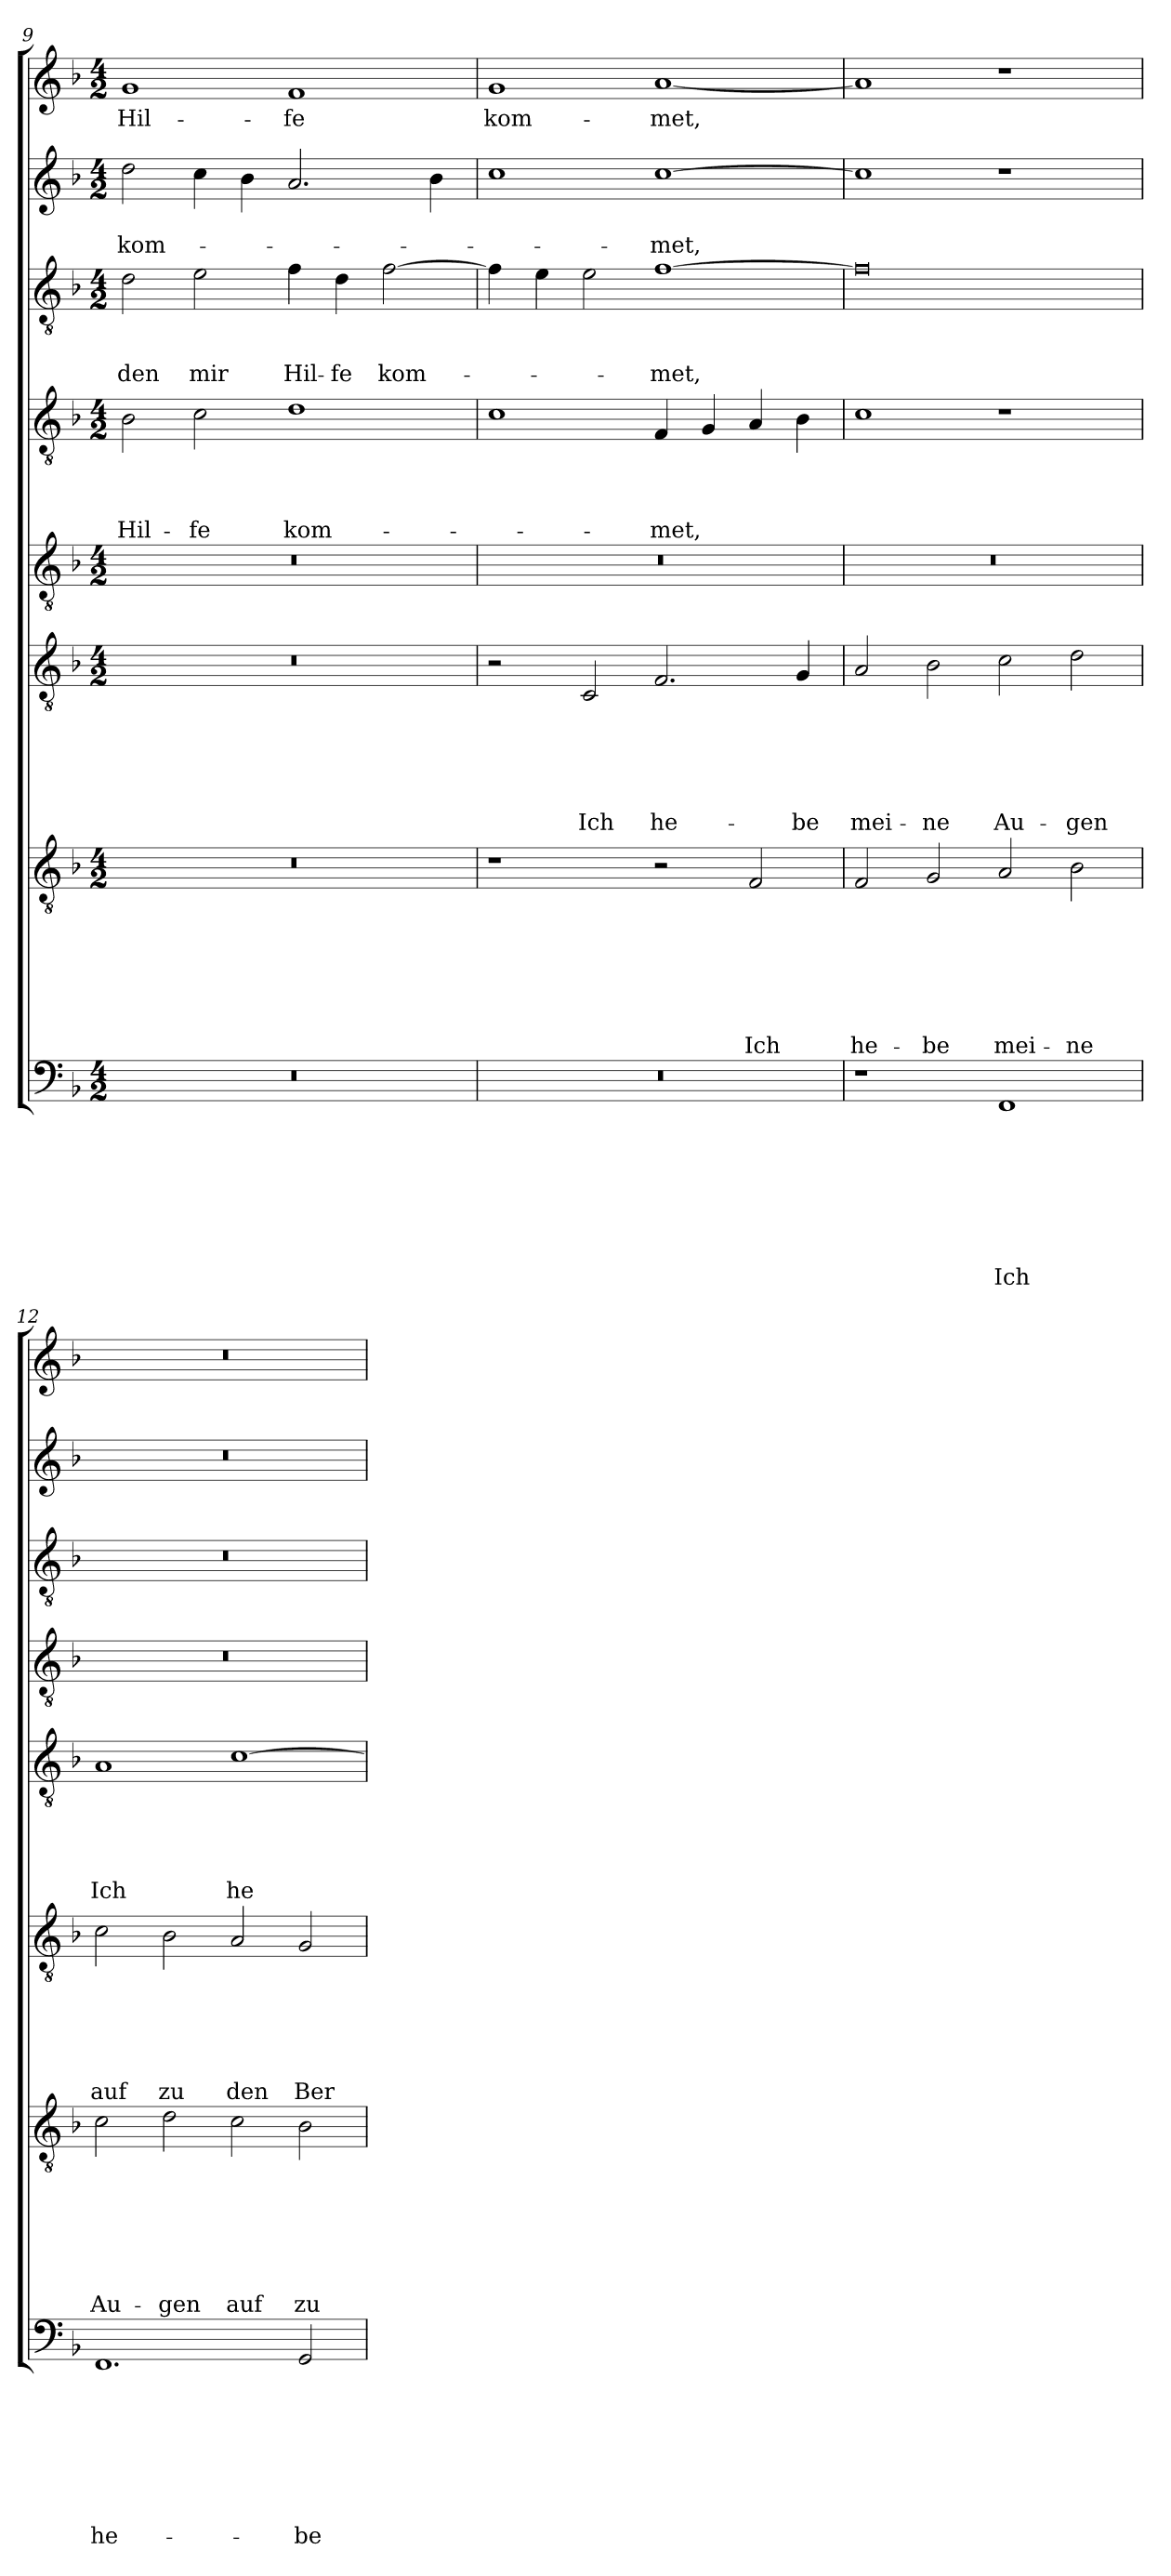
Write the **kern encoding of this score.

**kern	**text	**text	**text	**text	**text	**text	**text	**text	**kern	**text	**text	**text	**text	**text	**text	**text	**kern	**text	**text	**text	**text	**text	**text	**kern	**text	**text	**text	**text	**text	**kern	**text	**text	**text	**text	**kern	**text	**text	**text	**kern	**text	**text	**kern	**text
*part8	*part8	*part8	*part8	*part8	*part8	*part8	*part8	*part8	*part7	*part7	*part7	*part7	*part7	*part7	*part7	*part7	*part6	*part6	*part6	*part6	*part6	*part6	*part6	*part5	*part5	*part5	*part5	*part5	*part5	*part4	*part4	*part4	*part4	*part4	*part3	*part3	*part3	*part3	*part2	*part2	*part2	*part1	*part1
*staff8	*staff8	*staff8	*staff8	*staff8	*staff8	*staff8	*staff8	*staff8	*staff7	*staff7	*staff7	*staff7	*staff7	*staff7	*staff7	*staff7	*staff6	*staff6	*staff6	*staff6	*staff6	*staff6	*staff6	*staff5	*staff5	*staff5	*staff5	*staff5	*staff5	*staff4	*staff4	*staff4	*staff4	*staff4	*staff3	*staff3	*staff3	*staff3	*staff2	*staff2	*staff2	*staff1	*staff1
*clefF4	*	*	*	*	*	*	*	*	*clefGv2	*	*	*	*	*	*	*	*clefGv2	*	*	*	*	*	*	*clefGv2	*	*	*	*	*	*clefGv2	*	*	*	*	*clefGv2	*	*	*	*clefG2	*	*	*clefG2	*
*k[b-]	*	*	*	*	*	*	*	*	*k[b-]	*	*	*	*	*	*	*	*k[b-]	*	*	*	*	*	*	*k[b-]	*	*	*	*	*	*k[b-]	*	*	*	*	*k[b-]	*	*	*	*k[b-]	*	*	*k[b-]	*
*d:	*	*	*	*	*	*	*	*	*d:	*	*	*	*	*	*	*	*d:	*	*	*	*	*	*	*d:	*	*	*	*	*	*d:	*	*	*	*	*d:	*	*	*	*d:	*	*	*d:	*
*M4/2	*	*	*	*	*	*	*	*	*M4/2	*	*	*	*	*	*	*	*M4/2	*	*	*	*	*	*	*M4/2	*	*	*	*	*	*M4/2	*	*	*	*	*M4/2	*	*	*	*M4/2	*	*	*M4/2	*
=9	=9	=9	=9	=9	=9	=9	=9	=9	=9	=9	=9	=9	=9	=9	=9	=9	=9	=9	=9	=9	=9	=9	=9	=9	=9	=9	=9	=9	=9	=9	=9	=9	=9	=9	=9	=9	=9	=9	=9	=9	=9	=9	=9
0r	.	.	.	.	.	.	.	.	0r	.	.	.	.	.	.	.	0r	.	.	.	.	.	.	0r	.	.	.	.	.	2B-\	.	.	.	Hil-	2d\	.	.	den	2dd\	.	kom-	1g	Hil-
.	.	.	.	.	.	.	.	.	.	.	.	.	.	.	.	.	.	.	.	.	.	.	.	.	.	.	.	.	.	2c\	.	.	.	-fe	2e\	.	.	mir	4cc\	.	.	.	.
.	.	.	.	.	.	.	.	.	.	.	.	.	.	.	.	.	.	.	.	.	.	.	.	.	.	.	.	.	.	.	.	.	.	.	.	.	.	.	4b-\	.	.	.	.
.	.	.	.	.	.	.	.	.	.	.	.	.	.	.	.	.	.	.	.	.	.	.	.	.	.	.	.	.	.	1d	.	.	.	kom-	4f\	.	.	Hil-	2.a/	.	.	1f	-fe
.	.	.	.	.	.	.	.	.	.	.	.	.	.	.	.	.	.	.	.	.	.	.	.	.	.	.	.	.	.	.	.	.	.	.	4d\	.	.	-fe	.	.	.	.	.
.	.	.	.	.	.	.	.	.	.	.	.	.	.	.	.	.	.	.	.	.	.	.	.	.	.	.	.	.	.	.	.	.	.	.	[2f\	.	.	kom-	.	.	.	.	.
.	.	.	.	.	.	.	.	.	.	.	.	.	.	.	.	.	.	.	.	.	.	.	.	.	.	.	.	.	.	.	.	.	.	.	.	.	.	.	4b-\	.	.	.	.
=10	=10	=10	=10	=10	=10	=10	=10	=10	=10	=10	=10	=10	=10	=10	=10	=10	=10	=10	=10	=10	=10	=10	=10	=10	=10	=10	=10	=10	=10	=10	=10	=10	=10	=10	=10	=10	=10	=10	=10	=10	=10	=10	=10
0r	.	.	.	.	.	.	.	.	1r	.	.	.	.	.	.	.	2r	.	.	.	.	.	.	0r	.	.	.	.	.	1c	.	.	.	.	4f\]	.	.	.	1cc	.	.	1g	kom-
.	.	.	.	.	.	.	.	.	.	.	.	.	.	.	.	.	.	.	.	.	.	.	.	.	.	.	.	.	.	.	.	.	.	.	4e\	.	.	.	.	.	.	.	.
.	.	.	.	.	.	.	.	.	.	.	.	.	.	.	.	.	2C/	.	.	.	.	.	Ich	.	.	.	.	.	.	.	.	.	.	.	2e\	.	.	.	.	.	.	.	.
.	.	.	.	.	.	.	.	.	2r	.	.	.	.	.	.	.	2.F/	.	.	.	.	.	he-	.	.	.	.	.	.	4F/	.	.	.	-met,	[1f	.	.	-met,	[1cc	.	-met,	[1a	-met,
.	.	.	.	.	.	.	.	.	.	.	.	.	.	.	.	.	.	.	.	.	.	.	.	.	.	.	.	.	.	4G/	.	.	.	.	.	.	.	.	.	.	.	.	.
.	.	.	.	.	.	.	.	.	2F/	.	.	.	.	.	.	Ich	.	.	.	.	.	.	.	.	.	.	.	.	.	4A/	.	.	.	.	.	.	.	.	.	.	.	.	.
.	.	.	.	.	.	.	.	.	.	.	.	.	.	.	.	.	4G/	.	.	.	.	.	-be	.	.	.	.	.	.	4B-\	.	.	.	.	.	.	.	.	.	.	.	.	.
!!LO:PB:g=z
=11	=11	=11	=11	=11	=11	=11	=11	=11	=11	=11	=11	=11	=11	=11	=11	=11	=11	=11	=11	=11	=11	=11	=11	=11	=11	=11	=11	=11	=11	=11	=11	=11	=11	=11	=11	=11	=11	=11	=11	=11	=11	=11	=11
1r	.	.	.	.	.	.	.	.	2F/	.	.	.	.	.	.	he-	2A/	.	.	.	.	.	mei-	0r	.	.	.	.	.	1c	.	.	.	.	0f]	.	.	.	1cc]	.	.	1a]	.
.	.	.	.	.	.	.	.	.	2G/	.	.	.	.	.	.	-be	2B-\	.	.	.	.	.	-ne	.	.	.	.	.	.	.	.	.	.	.	.	.	.	.	.	.	.	.	.
1FF	.	.	.	.	.	.	.	Ich	2A/	.	.	.	.	.	.	mei-	2c\	.	.	.	.	.	Au-	.	.	.	.	.	.	1r	.	.	.	.	.	.	.	.	1r	.	.	1r	.
.	.	.	.	.	.	.	.	.	2B-\	.	.	.	.	.	.	-ne	2d\	.	.	.	.	.	-gen	.	.	.	.	.	.	.	.	.	.	.	.	.	.	.	.	.	.	.	.
=12	=12	=12	=12	=12	=12	=12	=12	=12	=12	=12	=12	=12	=12	=12	=12	=12	=12	=12	=12	=12	=12	=12	=12	=12	=12	=12	=12	=12	=12	=12	=12	=12	=12	=12	=12	=12	=12	=12	=12	=12	=12	=12	=12
1.FF	.	.	.	.	.	.	.	he-	2c\	.	.	.	.	.	.	Au-	2c\	.	.	.	.	.	auf	1A	.	.	.	.	Ich	0r	.	.	.	.	0r	.	.	.	0r	.	.	0r	.
.	.	.	.	.	.	.	.	.	2d\	.	.	.	.	.	.	-gen	2B-\	.	.	.	.	.	zu	.	.	.	.	.	.	.	.	.	.	.	.	.	.	.	.	.	.	.	.
.	.	.	.	.	.	.	.	.	2c\	.	.	.	.	.	.	auf	2A/	.	.	.	.	.	den	[1c	.	.	.	.	he-	.	.	.	.	.	.	.	.	.	.	.	.	.	.
2GG/	.	.	.	.	.	.	.	-be	2B-\	.	.	.	.	.	.	zu	2G/	.	.	.	.	.	Ber-	.	.	.	.	.	.	.	.	.	.	.	.	.	.	.	.	.	.	.	.
=	=	=	=	=	=	=	=	=	=	=	=	=	=	=	=	=	=	=	=	=	=	=	=	=	=	=	=	=	=	=	=	=	=	=	=	=	=	=	=	=	=	=	=
*-	*-	*-	*-	*-	*-	*-	*-	*-	*-	*-	*-	*-	*-	*-	*-	*-	*-	*-	*-	*-	*-	*-	*-	*-	*-	*-	*-	*-	*-	*-	*-	*-	*-	*-	*-	*-	*-	*-	*-	*-	*-	*-	*-
